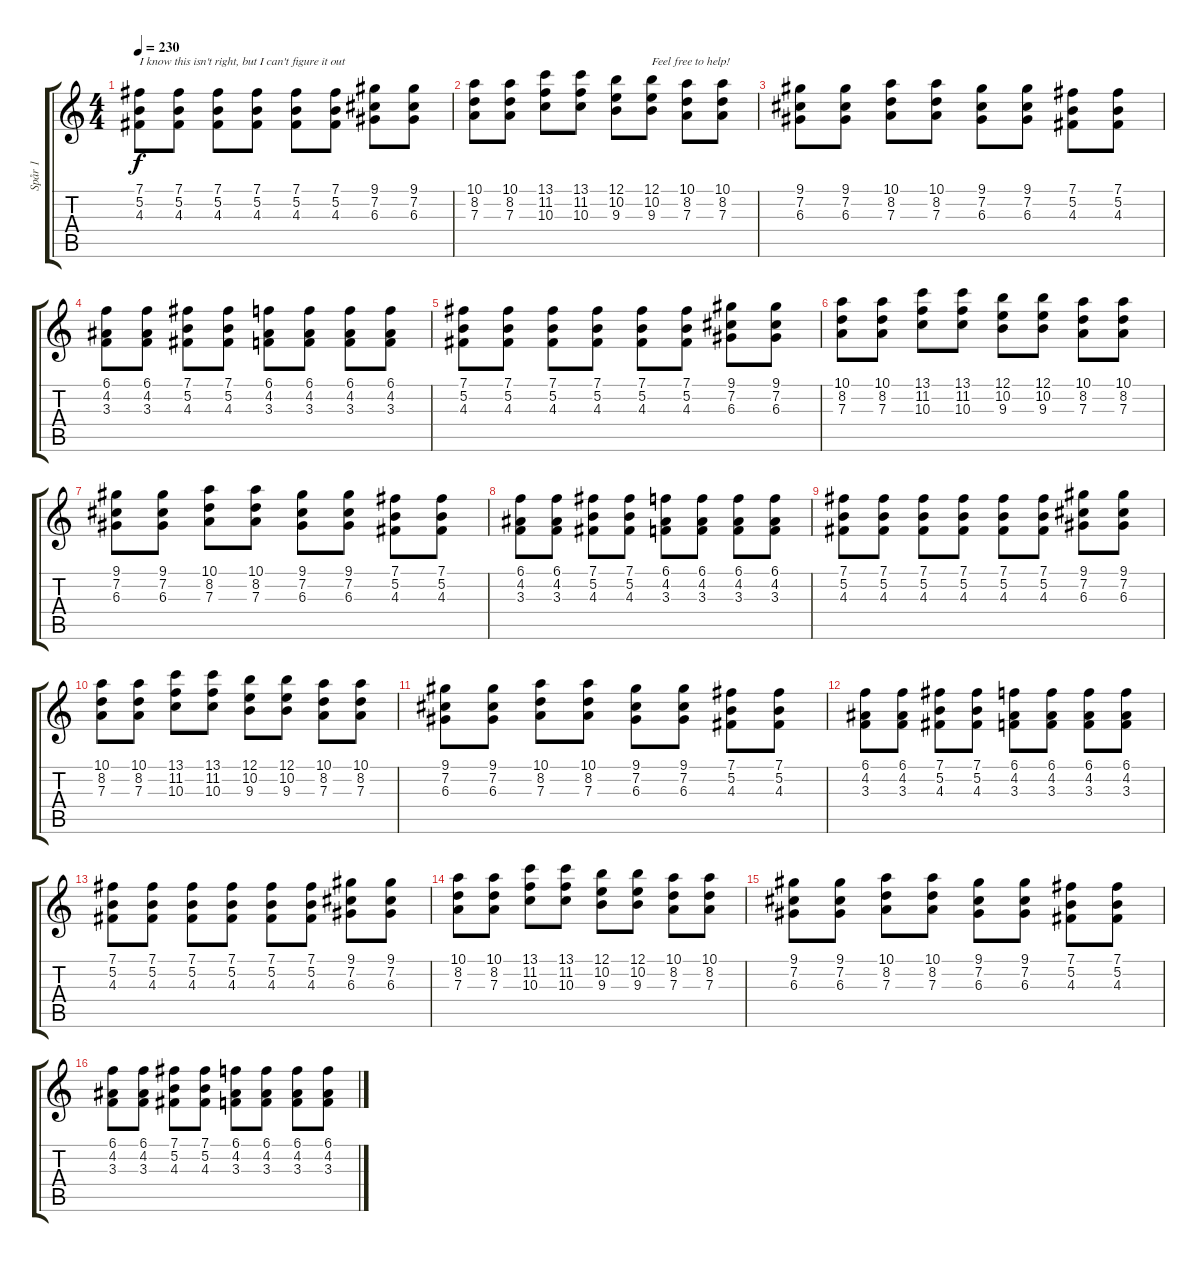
\track ("Spår 1" "Spår 1") {instrument distortionguitar}
\staff {score tabs}
\tuning (B3 Gb3 D3 A2 E2 B1) {hide}
\ts (4 4)
\tempo 230
\clef g2
\ks c
(7.1 5.2 4.3).8{txt "I know this isn't right, but I can't figure it out" dy f} (7.1 5.2 4.3).8 (7.1 5.2 4.3).8 (7.1 5.2 4.3).8 (7.1 5.2 4.3).8 (7.1 5.2 4.3).8 (9.1 7.2 6.3).8 (9.1 7.2 6.3).8 |
(10.1 8.2 7.3).8 (10.1 8.2 7.3).8 (13.1 11.2 10.3).8 (13.1 11.2 10.3).8 (12.1 10.2 9.3).8 (12.1 10.2 9.3).8{txt "Feel free to help!"} (10.1 8.2 7.3).8 (10.1 8.2 7.3).8 |
(9.1 7.2 6.3).8 (9.1 7.2 6.3).8 (10.1 8.2 7.3).8 (10.1 8.2 7.3).8 (9.1 7.2 6.3).8 (9.1 7.2 6.3).8 (7.1 5.2 4.3).8 (7.1 5.2 4.3).8 |
(6.1 4.2 3.3).8 (6.1 4.2 3.3).8 (7.1 5.2 4.3).8 (7.1 5.2 4.3).8 (6.1 4.2 3.3).8 (6.1 4.2 3.3).8 (6.1 4.2 3.3).8 (6.1 4.2 3.3).8 |
(7.1 5.2 4.3).8 (7.1 5.2 4.3).8 (7.1 5.2 4.3).8 (7.1 5.2 4.3).8 (7.1 5.2 4.3).8 (7.1 5.2 4.3).8 (9.1 7.2 6.3).8 (9.1 7.2 6.3).8 |
(10.1 8.2 7.3).8 (10.1 8.2 7.3).8 (13.1 11.2 10.3).8 (13.1 11.2 10.3).8 (12.1 10.2 9.3).8 (12.1 10.2 9.3).8 (10.1 8.2 7.3).8 (10.1 8.2 7.3).8 |
(9.1 7.2 6.3).8 (9.1 7.2 6.3).8 (10.1 8.2 7.3).8 (10.1 8.2 7.3).8 (9.1 7.2 6.3).8 (9.1 7.2 6.3).8 (7.1 5.2 4.3).8 (7.1 5.2 4.3).8 |
(6.1 4.2 3.3).8 (6.1 4.2 3.3).8 (7.1 5.2 4.3).8 (7.1 5.2 4.3).8 (6.1 4.2 3.3).8 (6.1 4.2 3.3).8 (6.1 4.2 3.3).8 (6.1 4.2 3.3).8 |
(7.1 5.2 4.3).8 (7.1 5.2 4.3).8 (7.1 5.2 4.3).8 (7.1 5.2 4.3).8 (7.1 5.2 4.3).8 (7.1 5.2 4.3).8 (9.1 7.2 6.3).8 (9.1 7.2 6.3).8 |
(10.1 8.2 7.3).8 (10.1 8.2 7.3).8 (13.1 11.2 10.3).8 (13.1 11.2 10.3).8 (12.1 10.2 9.3).8 (12.1 10.2 9.3).8 (10.1 8.2 7.3).8 (10.1 8.2 7.3).8 |
(9.1 7.2 6.3).8 (9.1 7.2 6.3).8 (10.1 8.2 7.3).8 (10.1 8.2 7.3).8 (9.1 7.2 6.3).8 (9.1 7.2 6.3).8 (7.1 5.2 4.3).8 (7.1 5.2 4.3).8 |
(6.1 4.2 3.3).8 (6.1 4.2 3.3).8 (7.1 5.2 4.3).8 (7.1 5.2 4.3).8 (6.1 4.2 3.3).8 (6.1 4.2 3.3).8 (6.1 4.2 3.3).8 (6.1 4.2 3.3).8 |
(7.1 5.2 4.3).8 (7.1 5.2 4.3).8 (7.1 5.2 4.3).8 (7.1 5.2 4.3).8 (7.1 5.2 4.3).8 (7.1 5.2 4.3).8 (9.1 7.2 6.3).8 (9.1 7.2 6.3).8 |
(10.1 8.2 7.3).8 (10.1 8.2 7.3).8 (13.1 11.2 10.3).8 (13.1 11.2 10.3).8 (12.1 10.2 9.3).8 (12.1 10.2 9.3).8 (10.1 8.2 7.3).8 (10.1 8.2 7.3).8 |
(9.1 7.2 6.3).8 (9.1 7.2 6.3).8 (10.1 8.2 7.3).8 (10.1 8.2 7.3).8 (9.1 7.2 6.3).8 (9.1 7.2 6.3).8 (7.1 5.2 4.3).8 (7.1 5.2 4.3).8 |
(6.1 4.2 3.3).8 (6.1 4.2 3.3).8 (7.1 5.2 4.3).8 (7.1 5.2 4.3).8 (6.1 4.2 3.3).8 (6.1 4.2 3.3).8 (6.1 4.2 3.3).8 (6.1 4.2 3.3).8
